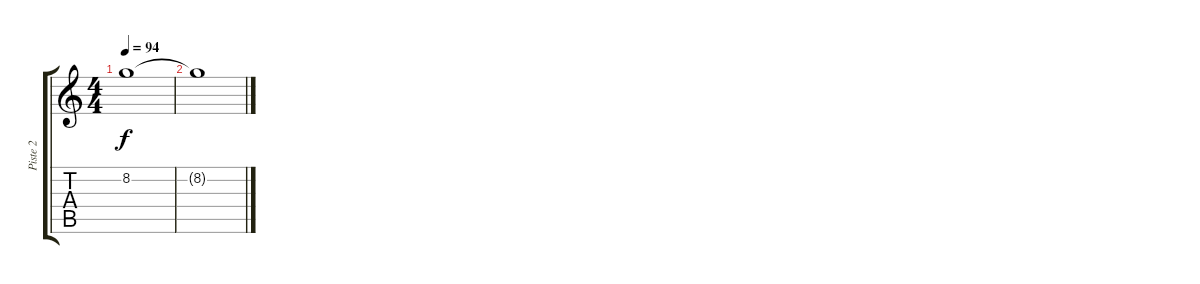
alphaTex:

\track ("Piste 2" "Piste 2") {instrument electricguitarclean}
\staff {score tabs}
\tuning (E4 B3 G3 D3 A2 E2) {hide}
\ts (4 4)
\tempo 94
\clef g2
\ks c
8.2{t}.1{dy f} |
8.2{t}.1
